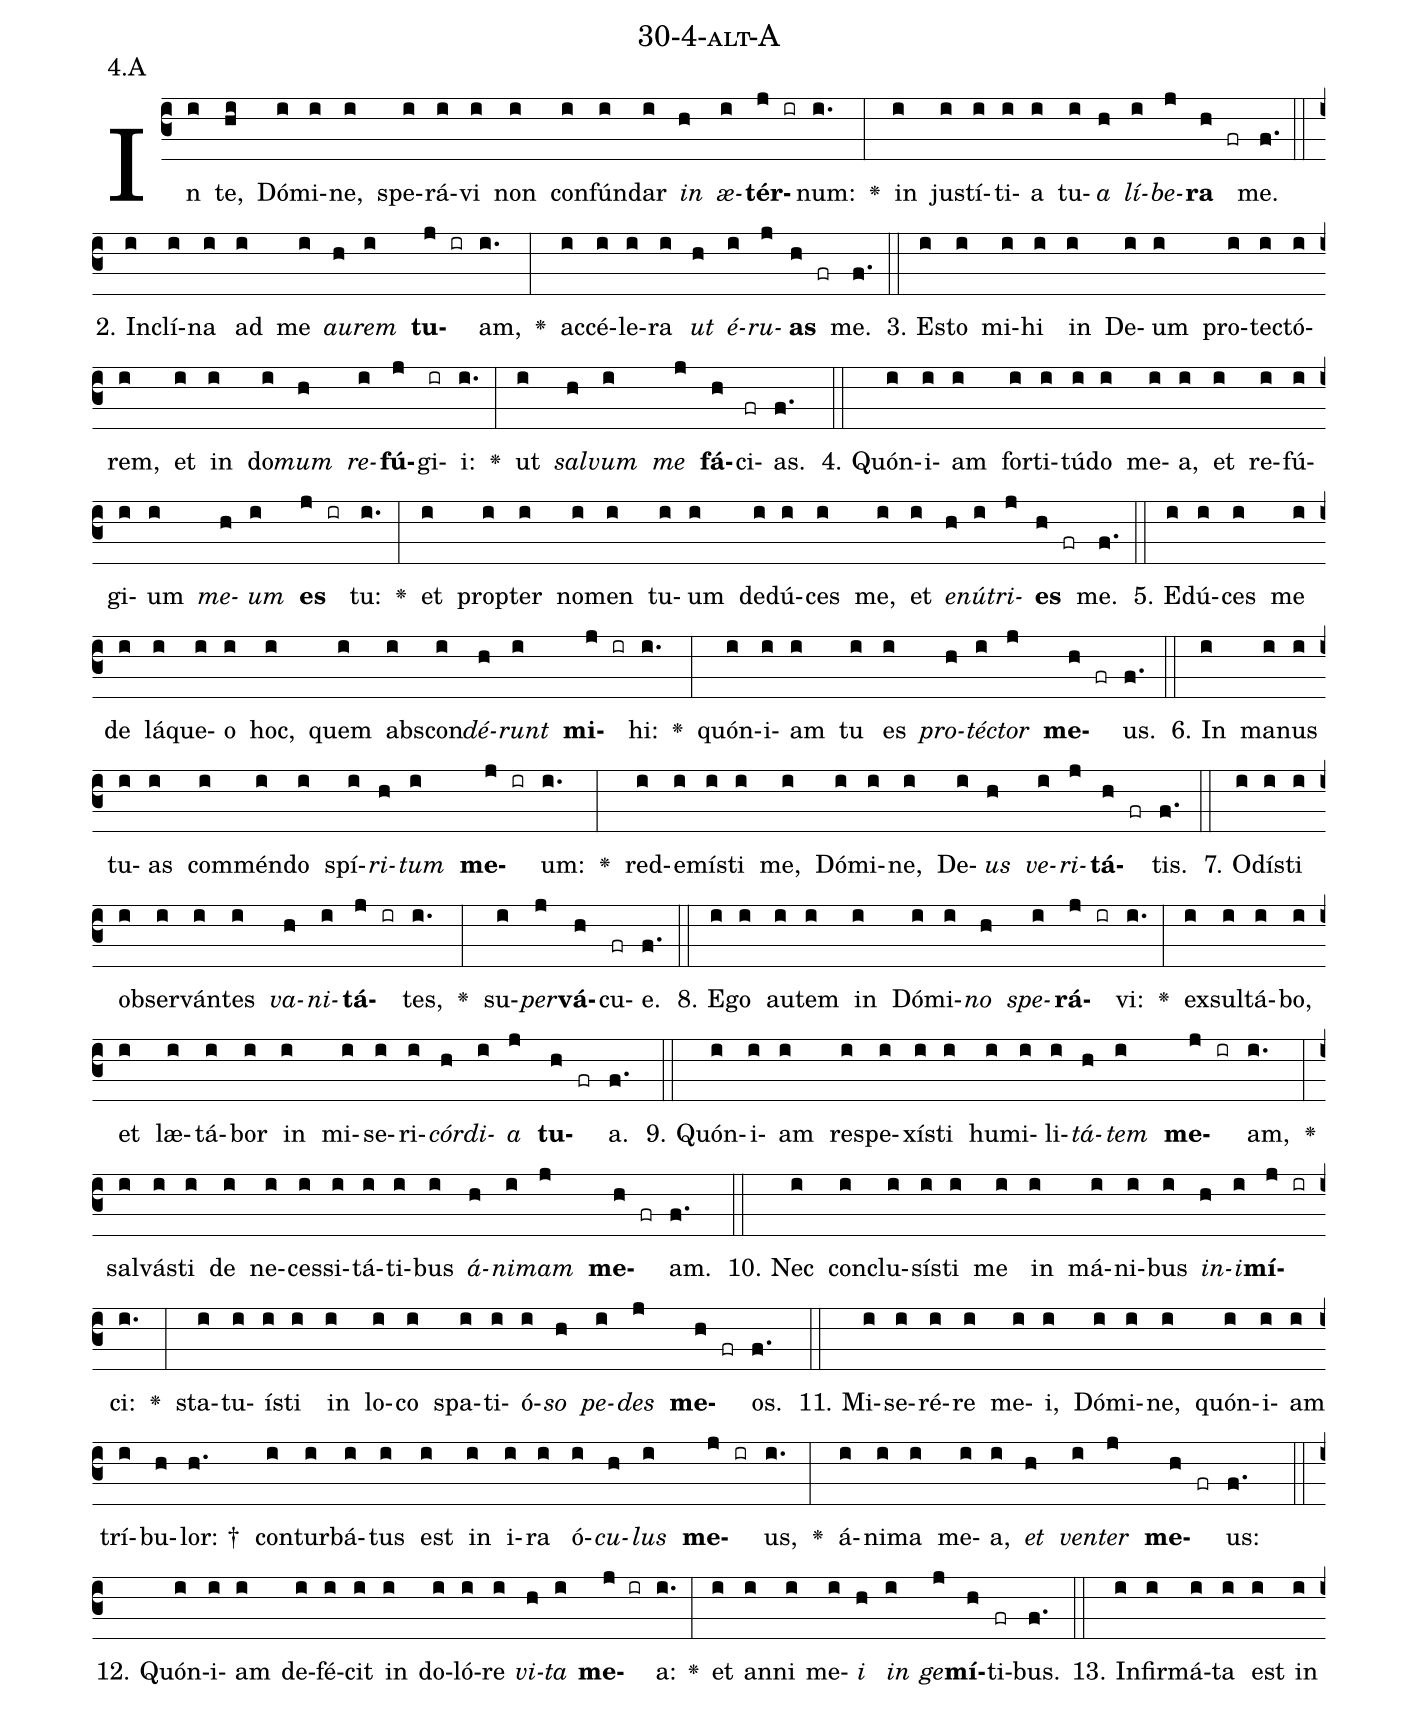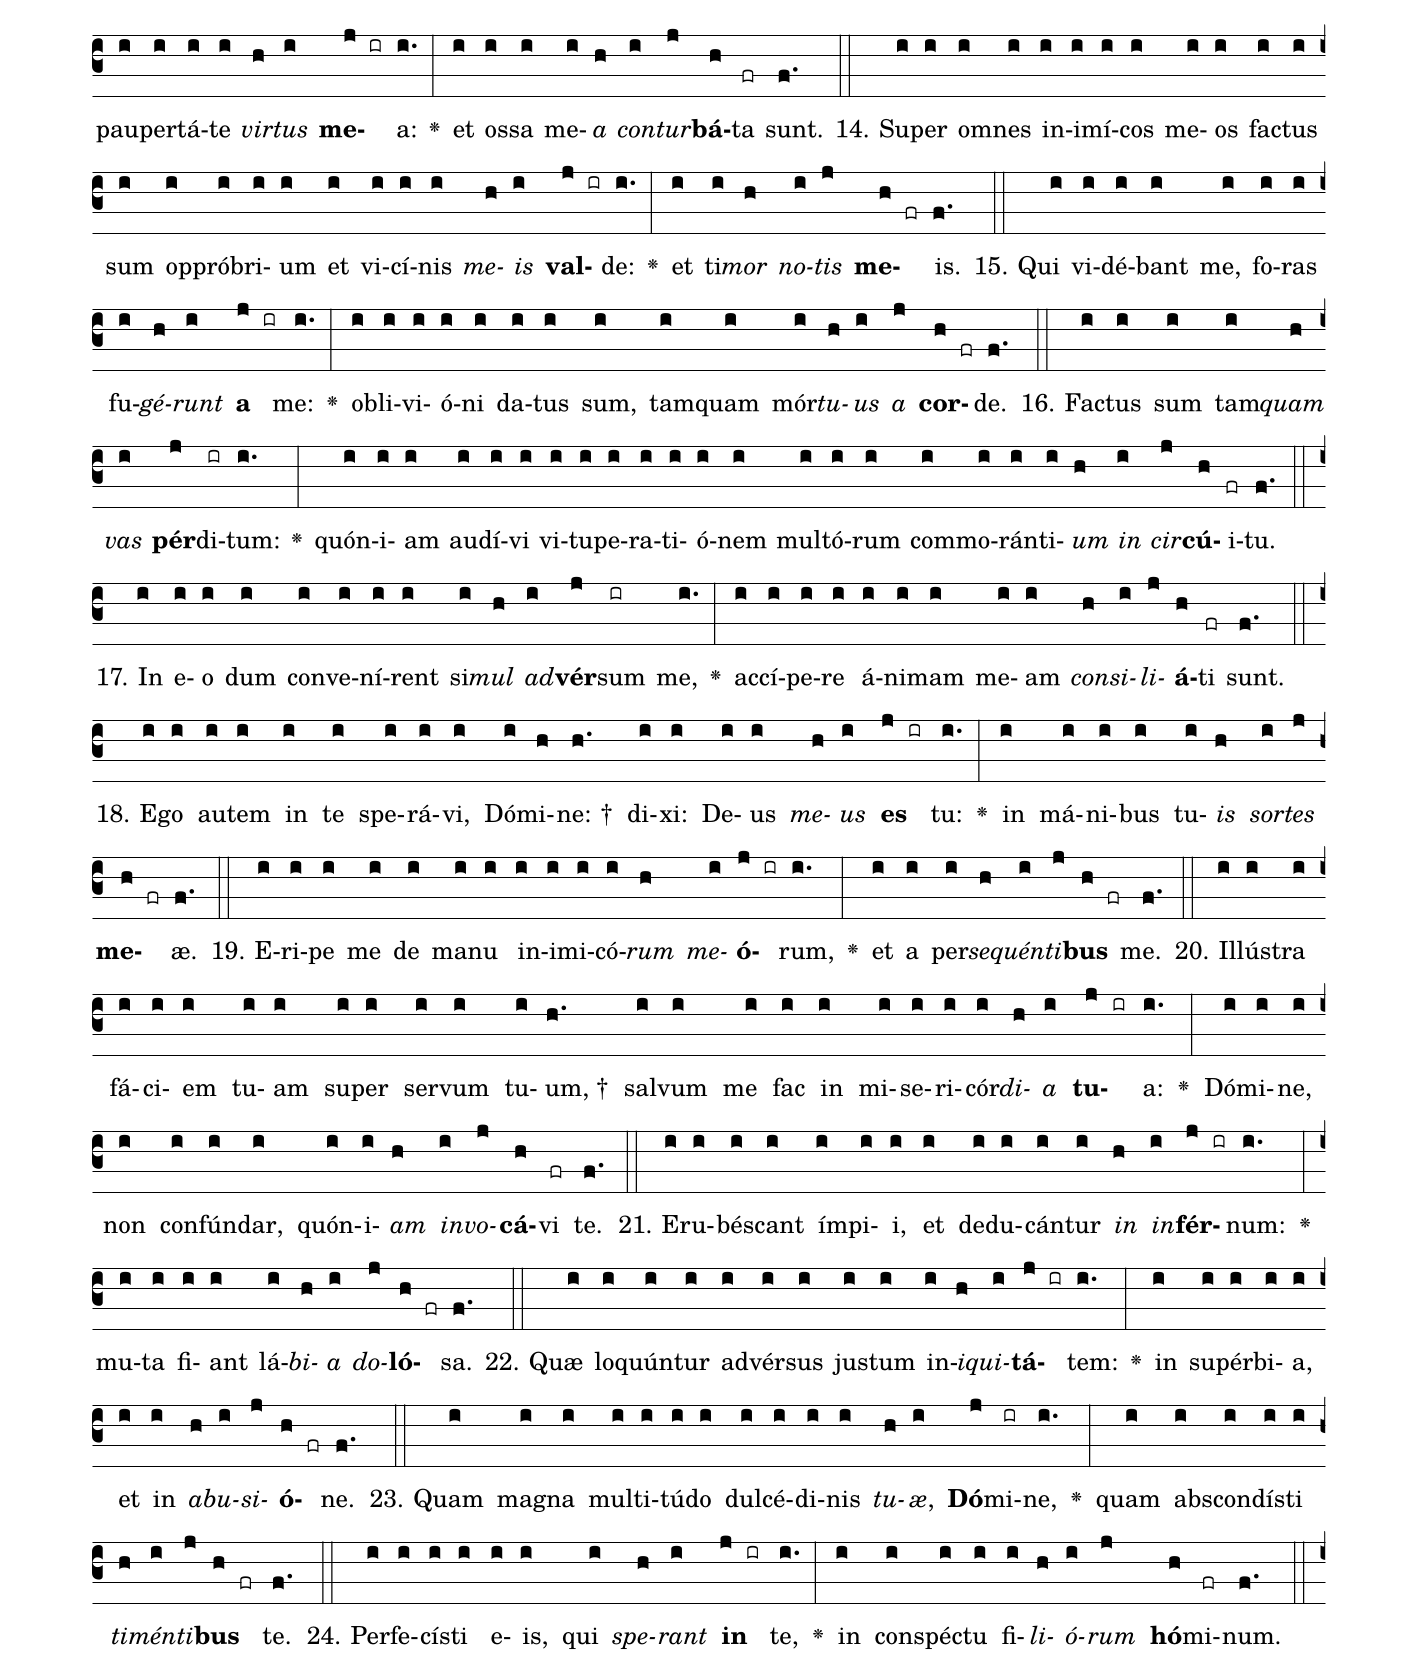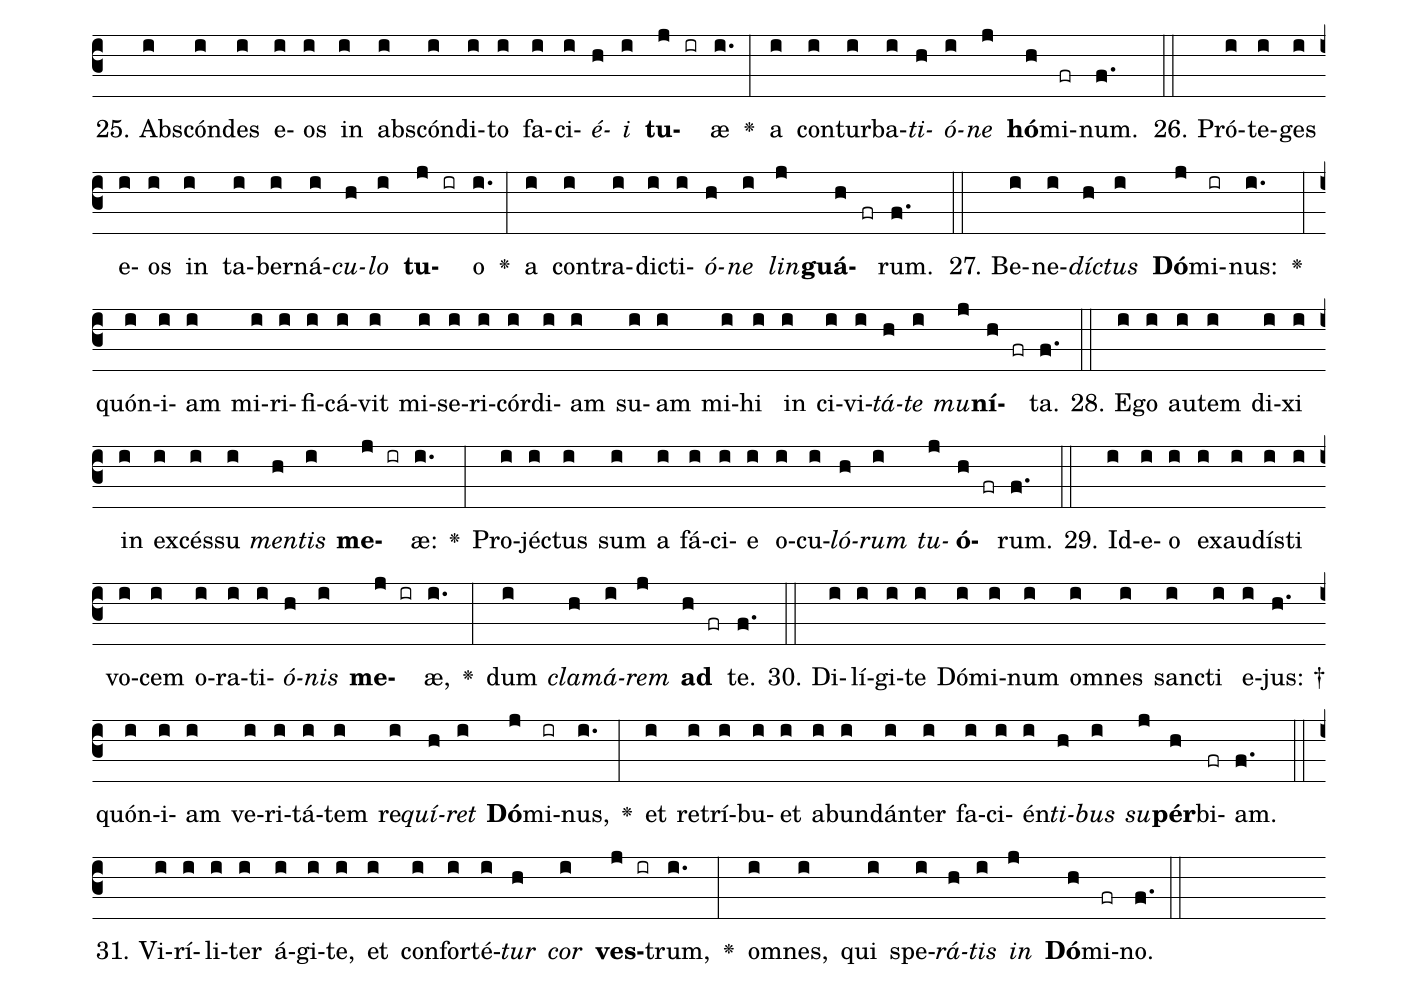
name: 30-4-alt-A;
annotation: 4.A;
%%
(c3)In(i) te,(hi) Dó(i)mi(i)ne,(i) spe(i)rá(i)vi(i) non(i) con(i)fún(i)dar(i) <i>in</i>(h) <i>æ</i>(i)<b>tér</b>(j ir)num:(i.) <v>\greheightstar</v>(:) in(i) jus(i)tí(i)ti(i)a(i) tu(i)<i>a</i>(h) <i>lí</i>(i)<i>be</i>(j)<b>ra</b>(h fr) me.(f.) (::)
2. In(i)clí(i)na(i) ad(i) me(i) <i>au</i>(h)<i>rem</i>(i) <b>tu</b>(j ir)am,(i.) <v>\greheightstar</v>(:) ac(i)cé(i)le(i)ra(i) <i>ut</i>(h) <i>é</i>(i)<i>ru</i>(j)<b>as</b>(h fr) me.(f.) (::)
3. Es(i)to(i) mi(i)hi(i) in(i) De(i)um(i) pro(i)tec(i)tó(i)rem,(i) et(i) in(i) do(i)<i>mum</i>(h) <i>re</i>(i)<b>fú</b>(j)gi(ir)i:(i.) <v>\greheightstar</v>(:) ut(i) <i>sal</i>(h)<i>vum</i>(i) <i>me</i>(j) <b>fá</b>(h)ci(fr)as.(f.) (::)
4. Quón(i)i(i)am(i) for(i)ti(i)tú(i)do(i) me(i)a,(i) et(i) re(i)fú(i)gi(i)um(i) <i>me</i>(h)<i>um</i>(i) <b>es</b>(j ir) tu:(i.) <v>\greheightstar</v>(:) et(i) prop(i)ter(i) no(i)men(i) tu(i)um(i) de(i)dú(i)ces(i) me,(i) et(i) <i>e</i>(h)<i>nú</i>(i)<i>tri</i>(j)<b>es</b>(h fr) me.(f.) (::)
5. E(i)dú(i)ces(i) me(i) de(i) lá(i)que(i)o(i) hoc,(i) quem(i) abs(i)con(i)<i>dé</i>(h)<i>runt</i>(i) <b>mi</b>(j ir)hi:(i.) <v>\greheightstar</v>(:) quón(i)i(i)am(i) tu(i) es(i) <i>pro</i>(h)<i>téc</i>(i)<i>tor</i>(j) <b>me</b>(h fr)us.(f.) (::)
6. In(i) ma(i)nus(i) tu(i)as(i) com(i)mén(i)do(i) spí(i)<i>ri</i>(h)<i>tum</i>(i) <b>me</b>(j ir)um:(i.) <v>\greheightstar</v>(:) red(i)e(i)mís(i)ti(i) me,(i) Dó(i)mi(i)ne,(i) De(i)<i>us</i>(h) <i>ve</i>(i)<i>ri</i>(j)<b>tá</b>(h fr)tis.(f.) (::)
7. O(i)dís(i)ti(i) ob(i)ser(i)ván(i)tes(i) <i>va</i>(h)<i>ni</i>(i)<b>tá</b>(j ir)tes,(i.) <v>\greheightstar</v>(:) su(i)<i>per</i>(j)<b>vá</b>(h)cu(fr)e.(f.) (::)
8. E(i)go(i) au(i)tem(i) in(i) Dó(i)mi(i)<i>no</i>(h) <i>spe</i>(i)<b>rá</b>(j ir)vi:(i.) <v>\greheightstar</v>(:) ex(i)sul(i)tá(i)bo,(i) et(i) læ(i)tá(i)bor(i) in(i) mi(i)se(i)ri(i)<i>cór</i>(h)<i>di</i>(i)<i>a</i>(j) <b>tu</b>(h fr)a.(f.) (::)
9. Quón(i)i(i)am(i) re(i)spe(i)xís(i)ti(i) hu(i)mi(i)li(i)<i>tá</i>(h)<i>tem</i>(i) <b>me</b>(j ir)am,(i.) <v>\greheightstar</v>(:) sal(i)vás(i)ti(i) de(i) ne(i)ces(i)si(i)tá(i)ti(i)bus(i) <i>á</i>(h)<i>ni</i>(i)<i>mam</i>(j) <b>me</b>(h fr)am.(f.) (::)
10. Nec(i) con(i)clu(i)sís(i)ti(i) me(i) in(i) má(i)ni(i)bus(i) <i>in</i>(h)<i>i</i>(i)<b>mí</b>(j ir)ci:(i.) <v>\greheightstar</v>(:) sta(i)tu(i)ís(i)ti(i) in(i) lo(i)co(i) spa(i)ti(i)ó(i)<i>so</i>(h) <i>pe</i>(i)<i>des</i>(j) <b>me</b>(h fr)os.(f.) (::)
11. Mi(i)se(i)ré(i)re(i) me(i)i,(i) Dó(i)mi(i)ne,(i) quón(i)i(i)am(i) trí(i)bu(h)lor: †(h.) con(i)tur(i)bá(i)tus(i) est(i) in(i) i(i)ra(i) ó(i)<i>cu</i>(h)<i>lus</i>(i) <b>me</b>(j ir)us,(i.) <v>\greheightstar</v>(:) á(i)ni(i)ma(i) me(i)a,(i) <i>et</i>(h) <i>ven</i>(i)<i>ter</i>(j) <b>me</b>(h fr)us:(f.) (::)
12. Quón(i)i(i)am(i) de(i)fé(i)cit(i) in(i) do(i)ló(i)re(i) <i>vi</i>(h)<i>ta</i>(i) <b>me</b>(j ir)a:(i.) <v>\greheightstar</v>(:) et(i) an(i)ni(i) me(i)<i>i</i>(h) <i>in</i>(i) <i>ge</i>(j)<b>mí</b>(h)ti(fr)bus.(f.) (::)
13. In(i)fir(i)má(i)ta(i) est(i) in(i) pau(i)per(i)tá(i)te(i) <i>vir</i>(h)<i>tus</i>(i) <b>me</b>(j ir)a:(i.) <v>\greheightstar</v>(:) et(i) os(i)sa(i) me(i)<i>a</i>(h) <i>con</i>(i)<i>tur</i>(j)<b>bá</b>(h)ta(fr) sunt.(f.) (::)
14. Su(i)per(i) om(i)nes(i) in(i)i(i)mí(i)cos(i) me(i)os(i) fac(i)tus(i) sum(i) op(i)pró(i)bri(i)um(i) et(i) vi(i)cí(i)nis(i) <i>me</i>(h)<i>is</i>(i) <b>val</b>(j ir)de:(i.) <v>\greheightstar</v>(:) et(i) ti(i)<i>mor</i>(h) <i>no</i>(i)<i>tis</i>(j) <b>me</b>(h fr)is.(f.) (::)
15. Qui(i) vi(i)dé(i)bant(i) me,(i) fo(i)ras(i) fu(i)<i>gé</i>(h)<i>runt</i>(i) <b>a</b>(j ir) me:(i.) <v>\greheightstar</v>(:) ob(i)li(i)vi(i)ó(i)ni(i) da(i)tus(i) sum,(i) tam(i)quam(i) mór(i)<i>tu</i>(h)<i>us</i>(i) <i>a</i>(j) <b>cor</b>(h fr)de.(f.) (::)
16. Fac(i)tus(i) sum(i) tam(i)<i>quam</i>(h) <i>vas</i>(i) <b>pér</b>(j)di(ir)tum:(i.) <v>\greheightstar</v>(:) quón(i)i(i)am(i) au(i)dí(i)vi(i) vi(i)tu(i)pe(i)ra(i)ti(i)ó(i)nem(i) mul(i)tó(i)rum(i) com(i)mo(i)rán(i)ti(i)<i>um</i>(h) <i>in</i>(i) <i>cir</i>(j)<b>cú</b>(h)i(fr)tu.(f.) (::)
17. In(i) e(i)o(i) dum(i) con(i)ve(i)ní(i)rent(i) si(i)<i>mul</i>(h) <i>ad</i>(i)<b>vér</b>(j)sum(ir) me,(i.) <v>\greheightstar</v>(:) ac(i)cí(i)pe(i)re(i) á(i)ni(i)mam(i) me(i)am(i) <i>con</i>(h)<i>si</i>(i)<i>li</i>(j)<b>á</b>(h)ti(fr) sunt.(f.) (::)
18. E(i)go(i) au(i)tem(i) in(i) te(i) spe(i)rá(i)vi,(i) Dó(i)mi(h)ne: †(h.) di(i)xi:(i) De(i)us(i) <i>me</i>(h)<i>us</i>(i) <b>es</b>(j ir) tu:(i.) <v>\greheightstar</v>(:) in(i) má(i)ni(i)bus(i) tu(i)<i>is</i>(h) <i>sor</i>(i)<i>tes</i>(j) <b>me</b>(h fr)æ.(f.) (::)
19. E(i)ri(i)pe(i) me(i) de(i) ma(i)nu(i) in(i)i(i)mi(i)có(i)<i>rum</i>(h) <i>me</i>(i)<b>ó</b>(j ir)rum,(i.) <v>\greheightstar</v>(:) et(i) a(i) per(i)<i>se</i>(h)<i>quén</i>(i)<i>ti</i>(j)<b>bus</b>(h fr) me.(f.) (::)
20. Il(i)lús(i)tra(i) fá(i)ci(i)em(i) tu(i)am(i) su(i)per(i) ser(i)vum(i) tu(i)um, †(h.) sal(i)vum(i) me(i) fac(i) in(i) mi(i)se(i)ri(i)cór(i)<i>di</i>(h)<i>a</i>(i) <b>tu</b>(j ir)a:(i.) <v>\greheightstar</v>(:) Dó(i)mi(i)ne,(i) non(i) con(i)fún(i)dar,(i) quón(i)i(i)<i>am</i>(h) <i>in</i>(i)<i>vo</i>(j)<b>cá</b>(h)vi(fr) te.(f.) (::)
21. E(i)ru(i)bés(i)cant(i) ím(i)pi(i)i,(i) et(i) de(i)du(i)cán(i)tur(i) <i>in</i>(h) <i>in</i>(i)<b>fér</b>(j ir)num:(i.) <v>\greheightstar</v>(:) mu(i)ta(i) fi(i)ant(i) lá(i)<i>bi</i>(h)<i>a</i>(i) <i>do</i>(j)<b>ló</b>(h fr)sa.(f.) (::)
22. Quæ(i) lo(i)quún(i)tur(i) ad(i)vér(i)sus(i) jus(i)tum(i) in(i)<i>i</i>(h)<i>qui</i>(i)<b>tá</b>(j ir)tem:(i.) <v>\greheightstar</v>(:) in(i) su(i)pér(i)bi(i)a,(i) et(i) in(i) <i>ab</i>(h)<i>u</i>(i)<i>si</i>(j)<b>ó</b>(h fr)ne.(f.) (::)
23. Quam(i) ma(i)gna(i) mul(i)ti(i)tú(i)do(i) dul(i)cé(i)di(i)nis(i) <i>tu</i>(h)<i>æ</i>,(i) <b>Dó</b>(j)mi(ir)ne,(i.) <v>\greheightstar</v>(:) quam(i) abs(i)con(i)dís(i)ti(i) <i>ti</i>(h)<i>mén</i>(i)<i>ti</i>(j)<b>bus</b>(h fr) te.(f.) (::)
24. Per(i)fe(i)cís(i)ti(i) e(i)is,(i) qui(i) <i>spe</i>(h)<i>rant</i>(i) <b>in</b>(j ir) te,(i.) <v>\greheightstar</v>(:) in(i) con(i)spéc(i)tu(i) fi(i)<i>li</i>(h)<i>ó</i>(i)<i>rum</i>(j) <b>hó</b>(h)mi(fr)num.(f.) (::)
25. Abs(i)cón(i)des(i) e(i)os(i) in(i) abs(i)cón(i)di(i)to(i) fa(i)ci(i)<i>é</i>(h)<i>i</i>(i) <b>tu</b>(j ir)æ(i.) <v>\greheightstar</v>(:) a(i) con(i)tur(i)ba(i)<i>ti</i>(h)<i>ó</i>(i)<i>ne</i>(j) <b>hó</b>(h)mi(fr)num.(f.) (::)
26. Pró(i)te(i)ges(i) e(i)os(i) in(i) ta(i)ber(i)ná(i)<i>cu</i>(h)<i>lo</i>(i) <b>tu</b>(j ir)o(i.) <v>\greheightstar</v>(:) a(i) con(i)tra(i)dic(i)ti(i)<i>ó</i>(h)<i>ne</i>(i) <i>lin</i>(j)<b>guá</b>(h fr)rum.(f.) (::)
27. Be(i)ne(i)<i>díc</i>(h)<i>tus</i>(i) <b>Dó</b>(j)mi(ir)nus:(i.) <v>\greheightstar</v>(:) quón(i)i(i)am(i) mi(i)ri(i)fi(i)cá(i)vit(i) mi(i)se(i)ri(i)cór(i)di(i)am(i) su(i)am(i) mi(i)hi(i) in(i) ci(i)vi(i)<i>tá</i>(h)<i>te</i>(i) <i>mu</i>(j)<b>ní</b>(h fr)ta.(f.) (::)
28. E(i)go(i) au(i)tem(i) di(i)xi(i) in(i) ex(i)cés(i)su(i) <i>men</i>(h)<i>tis</i>(i) <b>me</b>(j ir)æ:(i.) <v>\greheightstar</v>(:) Pro(i)jéc(i)tus(i) sum(i) a(i) fá(i)ci(i)e(i) o(i)cu(i)<i>ló</i>(h)<i>rum</i>(i) <i>tu</i>(j)<b>ó</b>(h fr)rum.(f.) (::)
29. Id(i)e(i)o(i) ex(i)au(i)dís(i)ti(i) vo(i)cem(i) o(i)ra(i)ti(i)<i>ó</i>(h)<i>nis</i>(i) <b>me</b>(j ir)æ,(i.) <v>\greheightstar</v>(:) dum(i) <i>cla</i>(h)<i>má</i>(i)<i>rem</i>(j) <b>ad</b>(h fr) te.(f.) (::)
30. Di(i)lí(i)gi(i)te(i) Dó(i)mi(i)num(i) om(i)nes(i) sanc(i)ti(i) e(i)jus: †(h.) quón(i)i(i)am(i) ve(i)ri(i)tá(i)tem(i) re(i)<i>quí</i>(h)<i>ret</i>(i) <b>Dó</b>(j)mi(ir)nus,(i.) <v>\greheightstar</v>(:) et(i) re(i)trí(i)bu(i)et(i) ab(i)un(i)dán(i)ter(i) fa(i)ci(i)én(i)<i>ti</i>(h)<i>bus</i>(i) <i>su</i>(j)<b>pér</b>(h)bi(fr)am.(f.) (::)
31. Vi(i)rí(i)li(i)ter(i) á(i)gi(i)te,(i) et(i) con(i)for(i)té(i)<i>tur</i>(h) <i>cor</i>(i) <b>ves</b>(j ir)trum,(i.) <v>\greheightstar</v>(:) om(i)nes,(i) qui(i) spe(i)<i>rá</i>(h)<i>tis</i>(i) <i>in</i>(j) <b>Dó</b>(h)mi(fr)no.(f.) (::)
